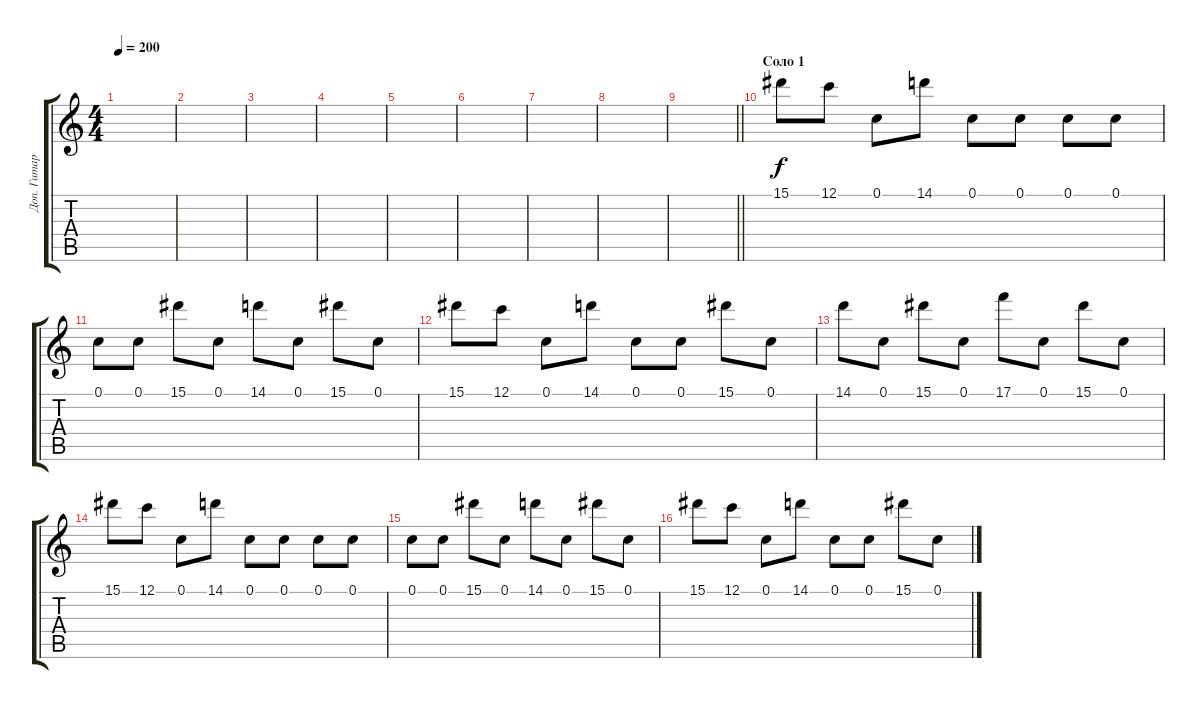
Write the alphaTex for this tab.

\track ("Доп. Гитара" "Доп. Гитар") {instrument distortionguitar}
\staff {score tabs}
\tuning (C4 G3 Eb3 Bb2 F2 C2) {hide}
\ts (4 4)
\tempo 200
\clef g2
\ks c
|
|
|
|
|
|
|
|
\barLineRight lightlight
|
\section ("" "Соло 1")
15.1.8 12.1.8 0.1.8 14.1.8 0.1.8 0.1.8 0.1.8 0.1.8 |
0.1.8 0.1.8 15.1.8 0.1.8 14.1.8 0.1.8 15.1.8 0.1.8 |
15.1.8 12.1.8 0.1.8 14.1.8 0.1.8 0.1.8 15.1.8 0.1.8 |
14.1.8 0.1.8 15.1.8 0.1.8 17.1.8 0.1.8 15.1.8 0.1.8 |
15.1.8 12.1.8 0.1.8 14.1.8 0.1.8 0.1.8 0.1.8 0.1.8 |
0.1.8 0.1.8 15.1.8 0.1.8 14.1.8 0.1.8 15.1.8 0.1.8 |
15.1.8 12.1.8 0.1.8 14.1.8 0.1.8 0.1.8 15.1.8 0.1.8
